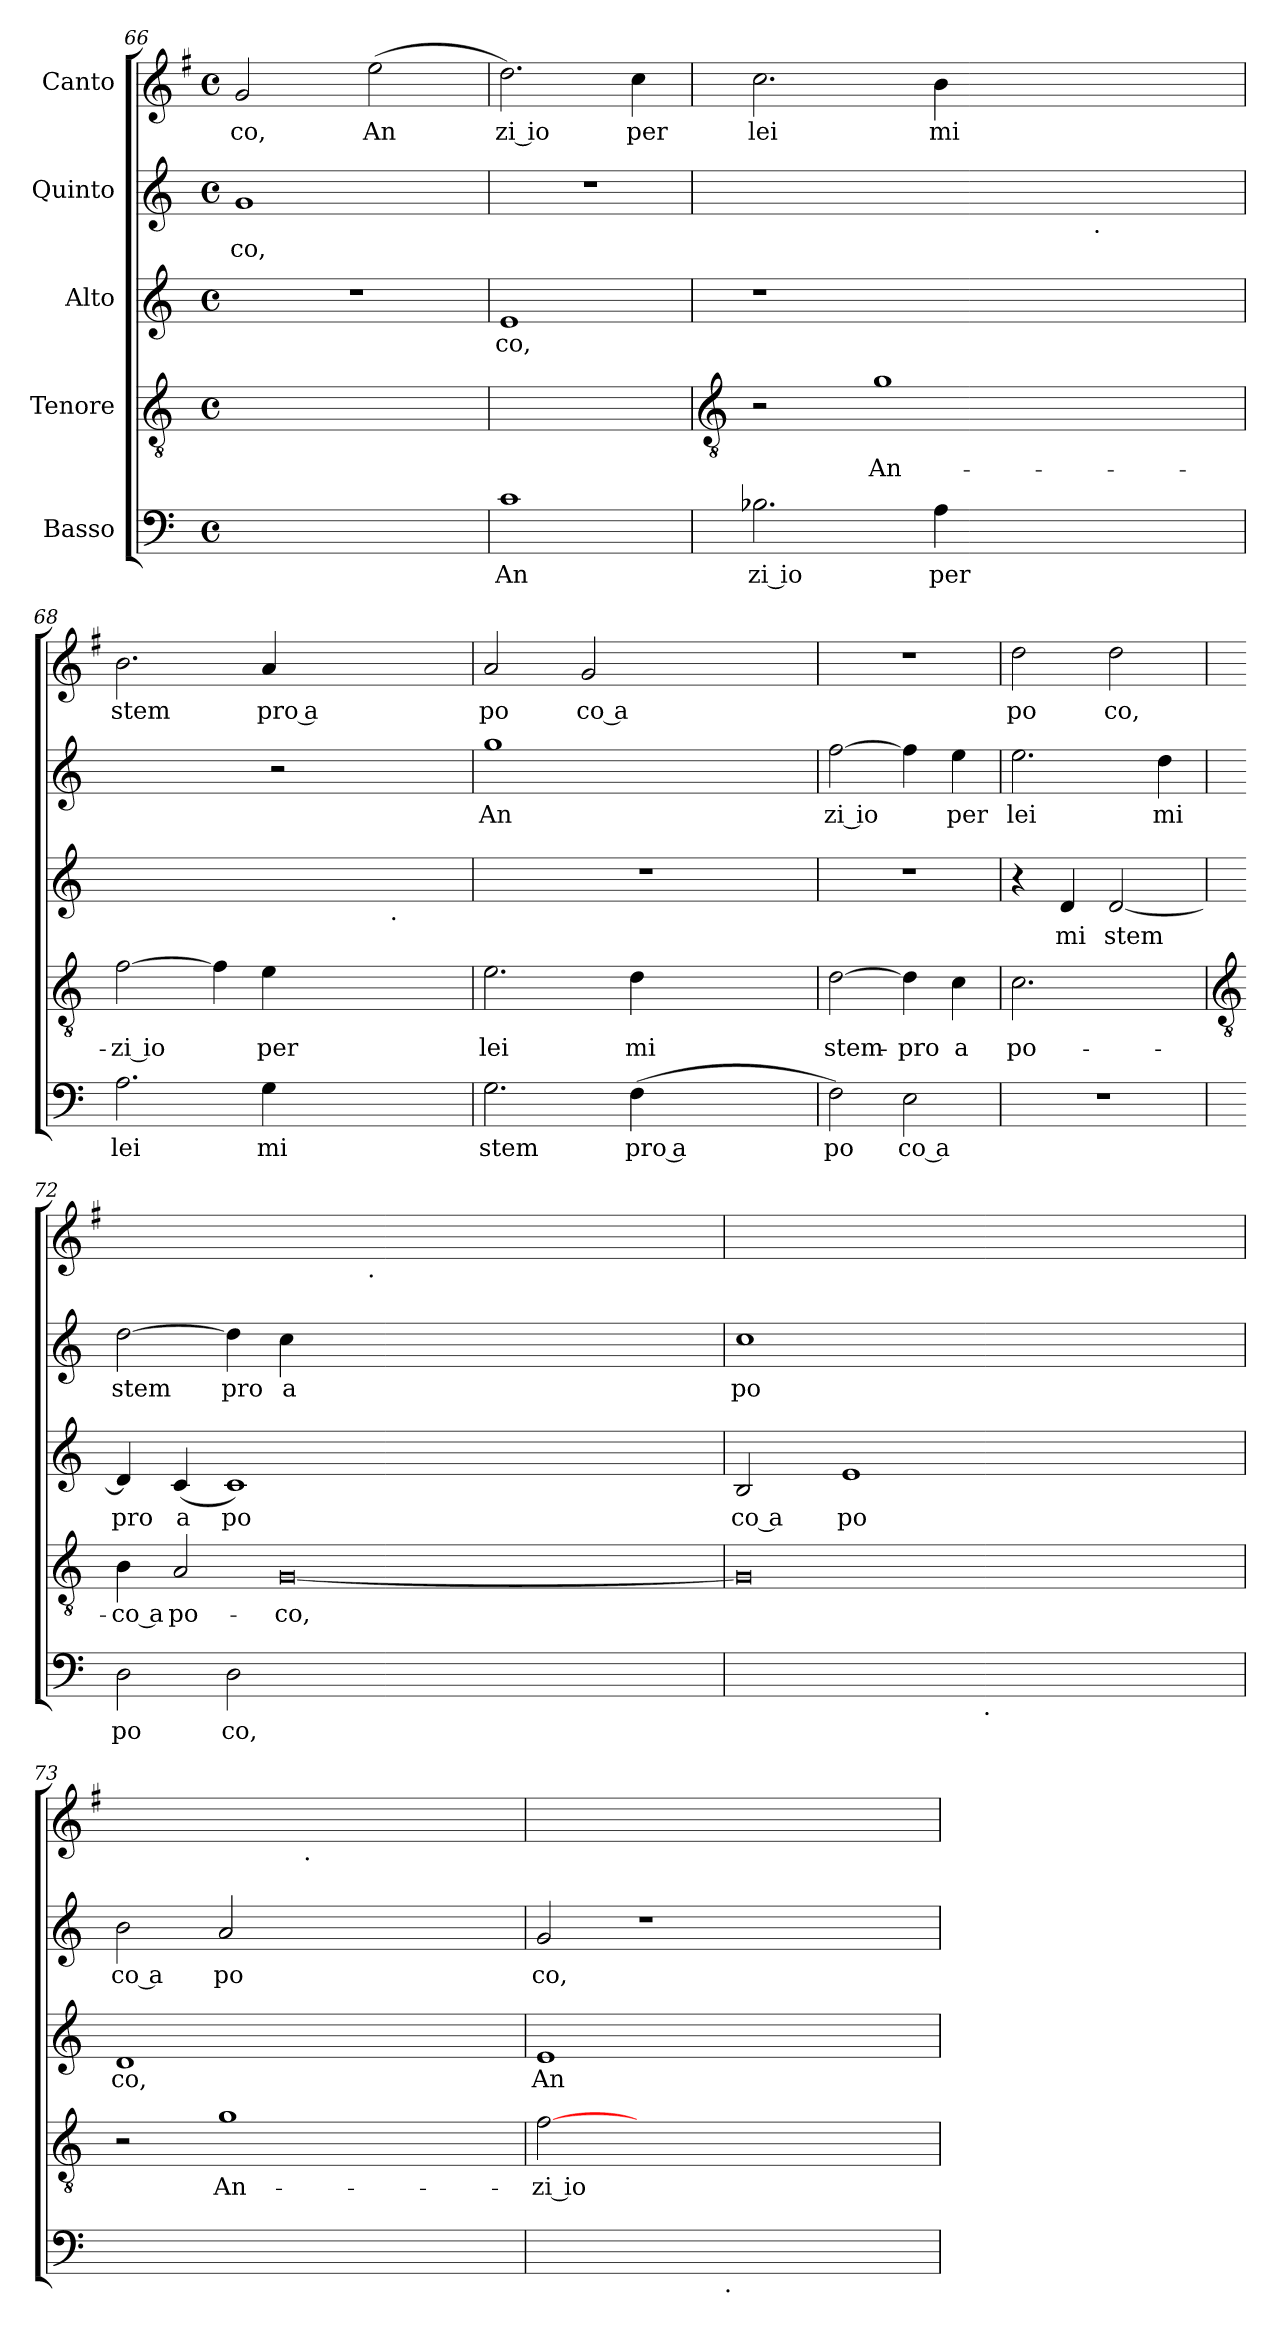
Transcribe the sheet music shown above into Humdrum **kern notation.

**kern	**text	**kern	**text	**kern	**text	**kern	**text	**kern	**text
*part5	*part5	*part4	*part4	*part3	*part3	*part2	*part2	*part1	*part1
*staff5	*staff5	*staff4	*staff4	*staff3	*staff3	*staff2	*staff2	*staff1	*staff1
*I"Basso	*	*I"Tenore	*	*I"Alto	*	*I"Quinto	*	*I"Canto	*
!!LO:LB:g=z
*clefF4	*	*clefGv2	*	*clefG2	*	*clefG2	*	*clefG2	*
*	*	*	*	*	*	*	*	*ITrd-3c-5	*
*k[]	*	*k[]	*	*k[]	*	*k[]	*	*k[]	*
*C:	*	*C:	*	*C:	*	*C:	*	*C:	*
*M4/4	*	*M4/4	*	*M4/4	*	*M4/4	*	*M4/4	*
*met(c)	*	*met(c)	*	*met(c)	*	*met(c)	*	*met(c)	*
=66	=66	=66	=66	=66	=66	=66	=66	=66	=66
!	!	!	!	!	!	!	!LO:LY:b	!	!LO:LY:b
32ryy	.	4ryy	.	1r	.	1g	co,	2cc/	co,
32%31ryy	.	.	.	.	.	.	.	.	.
.	.	4ryy	.	.	.	.	.	.	.
!	!	!	!	!	!	!	!	!	!LO:LY:b
.	.	4ryy	.	.	.	.	.	(>2aa\	An
.	.	4ryy	.	.	.	.	.	.	.
!!LO:LB:g=z
=67A	=67A	=67A	=67A	=67A	=67A	=67A	=67A	=67A	=67A
!	!LO:LY:b	!	!	!	!LO:LY:b	!	!	!	!LO:LY:b
1c	An	32ryy	.	1e	co,	1r	.	2.gg\)	zi io
.	.	32%31ryy	.	.	.	.	.	.	.
!	!	!	!	!	!	!	!	!	!LO:LY:b
.	.	.	.	.	.	.	.	4ff\	per
!!LO:LB:g=z
=68A	=68A	=68A	=68A	=68A	=68A	=68A	=68A	=68A	=68A
*	*	*clefGv2	*	*	*	*	*	*	*
!	!LO:LY:b	!	!	!	!	!	!	!	!LO:LY:b
2.B-X\	zi io	2r	.	1r	.	4ryy	.	2.ff\	lei
.	.	.	.	.	.	4ryy	.	.	.
!	!	!	!LO:LY:b	!	!	!	!	!	!
.	.	1g	An-	.	.	4ryy	.	.	.
!	!LO:LY:b	!	!	!	!	!	!	!	!LO:LY:b
4A\	per	.	.	.	.	64ryy	.	4ee\	mi
.	.	.	.	.	.	64ryy	.	.	.
.	.	.	.	.	.	64ryy	.	.	.
.	.	.	.	.	.	64ryy	.	.	.
.	.	.	.	.	.	64ryy	.	.	.
.	.	.	.	.	.	64ryy	.	.	.
.	.	.	.	.	.	64ryy	.	.	.
.	.	.	.	.	.	64ryy	.	.	.
.	.	.	.	.	.	64ryy	.	.	.
.	.	.	.	.	.	64ryy	.	.	.
.	.	.	.	.	.	64ryy	.	.	.
.	.	.	.	.	.	64ryy	.	.	.
.	.	.	.	.	.	64ryy	.	.	.
.	.	.	.	.	.	64ryy	.	.	.
!	!	!	!	!	!	!LO:TX:b:t=.	!	!	!
.	.	.	.	.	.	64ryy	.	.	.
.	.	.	.	.	.	4ryy	.	.	.
2ryy	.	.	.	2ryy	.	.	.	2ryy	.
.	.	.	.	.	.	4ryy	.	.	.
.	.	.	.	.	.	64ryy	.	.	.
=68B	=68B	=68B	=68B	=68B	=68B	=68B	=68B	=68B	=68B
!	!LO:LY:b	!	!LO:LY:b	!	!	!	!	!	!LO:LY:b
2.A\	lei	[2f\	-zi io	4ryy	.	4ryy	.	2.ee\	stem
.	.	.	.	4ryy	.	4ryy	.	.	.
.	.	4f\]	.	4ryy	.	4ryy	.	.	.
!	!LO:LY:b	!	!LO:LY:b	!	!	!	!	!	!LO:LY:b
4G\	mi	4e\	per	64ryy	.	64ryy	.	4dd/	pro a
.	.	.	.	64ryy	.	2r	.	.	.
.	.	.	.	64ryy	.	.	.	.	.
.	.	.	.	64ryy	.	.	.	.	.
.	.	.	.	64ryy	.	.	.	.	.
.	.	.	.	64ryy	.	.	.	.	.
.	.	.	.	64ryy	.	.	.	.	.
.	.	.	.	64ryy	.	.	.	.	.
.	.	.	.	64ryy	.	.	.	.	.
.	.	.	.	64ryy	.	.	.	.	.
.	.	.	.	64ryy	.	.	.	.	.
.	.	.	.	64ryy	.	.	.	.	.
.	.	.	.	64ryy	.	.	.	.	.
.	.	.	.	64ryy	.	.	.	.	.
!	!	!	!	!LO:TX:b:t=.	!	!	!	!	!
.	.	.	.	64ryy	.	.	.	.	.
.	.	.	.	4ryy	.	.	.	.	.
4ryy	.	4ryy	.	.	.	.	.	4ryy	.
.	.	.	.	32ryy	.	.	.	.	.
64ryy	.	64ryy	.	.	.	.	.	64ryy	.
=69A	=69A	=69A	=69A	=69A	=69A	=69A	=69A	=69A	=69A
!	!LO:LY:b	!	!LO:LY:b	!	!	!	!LO:LY:b	!	!LO:LY:b
2.G\	stem	2.e\	lei	4ryy	.	1gg	An	2dd/	po
.	.	.	.	4ryy	.	.	.	.	.
!	!	!	!	!	!	!	!	!	!LO:LY:b
.	.	.	.	4ryy	.	.	.	2cc/	co a
!	!LO:LY:b	!	!LO:LY:b	!	!	!	!	!	!
(>4F\	pro a	4d\	mi	64ryy	.	.	.	.	.
.	.	.	.	1r	.	.	.	.	.
2ryy	.	2ryy	.	.	.	2ryy	.	2ryy	.
4ryy	.	4ryy	.	.	.	4ryy	.	4ryy	.
64ryy	.	64ryy	.	.	.	64ryy	.	64ryy	.
!!LO:LB:g=z
=70A	=70A	=70A	=70A	=70A	=70A	=70A	=70A	=70A	=70A
!	!LO:LY:b	!	!LO:LY:b	!	!	!	!LO:LY:b	!	!
2F\)	po	[2d\	stem-	1r	.	[2ff\	zi io	1r	.
!	!LO:LY:b	!	!LO:LY:b	!	!	!	!	!	!
2E\	co a	4d\]	-pro	.	.	4ff\]	.	.	.
!	!	!	!LO:LY:b	!	!	!	!LO:LY:b	!	!
.	.	4c\	a	.	.	4ee\	per	.	.
!!LO:LB:g=z
=71	=71	=71	=71	=71	=71	=71	=71	=71	=71
!	!	!	!LO:LY:b	!	!	!	!LO:LY:b	!	!LO:LY:b
1r	.	2.c\	po-	4r	.	2.ee\	lei	2gg\	po
!	!	!	!	!	!LO:LY:b	!	!	!	!
.	.	.	.	4d/	mi	.	.	.	.
!	!	!	!	!	!LO:LY:b	!	!	!	!LO:LY:b
.	.	.	.	[2d/	stem	.	.	2gg\	co,
!	!	!	!	!	!	!	!LO:LY:b	!	!
.	.	4ryy	.	.	.	4dd\	mi	.	.
!!LO:LB:g=z
=72A	=72A	=72A	=72A	=72A	=72A	=72A	=72A	=72A	=72A
*	*	*clefGv2	*	*	*	*	*	*	*
!	!LO:LY:b	!	!LO:LY:b	!	!LO:LY:b	!	!LO:LY:b	!	!
2D\	po	4B\	-co a	4d/]	pro	[2dd\	stem	4ryy	.
!	!	!	!LO:LY:b	!	!LO:LY:b	!	!	!	!
.	.	2A/	po-	(<4c/	a	.	.	4ryy	.
!	!LO:LY:b	!	!	!	!LO:LY:b	!	!LO:LY:b	!	!
2D\	co,	.	.	1c)	po	4dd\]	pro	4ryy	.
!	!	!	!LO:LY:b	!	!	!	!LO:LY:b	!	!
.	.	[0G	-co,	.	.	4cc\	a	32ryy	.
.	.	.	.	.	.	.	.	32ryy	.
.	.	.	.	.	.	.	.	32ryy	.
.	.	.	.	.	.	.	.	32ryy	.
.	.	.	.	.	.	.	.	32ryy	.
.	.	.	.	.	.	.	.	32ryy	.
!	!	!	!	!	!	!	!	!LO:TX:b:t=.	!
.	.	.	.	.	.	.	.	32ryy	.
.	.	.	.	.	.	.	.	4ryy	.
1..ryy	.	.	.	.	.	1..ryy	.	.	.
.	.	.	.	.	.	.	.	1ryy	.
.	.	.	.	1ryy	.	.	.	.	.
.	.	.	.	.	.	.	.	2ryy	.
.	.	.	.	4ryy	.	.	.	.	.
.	.	.	.	.	.	.	.	32ryy	.
=72B	=72B	=72B	=72B	=72B	=72B	=72B	=72B	=72B	=72B
!	!	!	!	!	!LO:LY:b	!	!LO:LY:b	!	!
4ryy	.	0G]	.	2B/	co a	1cc	po	4ryy	.
4ryy	.	.	.	.	.	.	.	4ryy	.
!	!	!	!	!	!LO:LY:b	!	!	!	!
4ryy	.	.	.	1e	po	.	.	4ryy	.
32ryy	.	.	.	.	.	.	.	32ryy	.
32ryy	.	.	.	.	.	.	.	4ryy	.
32ryy	.	.	.	.	.	.	.	.	.
32ryy	.	.	.	.	.	.	.	.	.
32ryy	.	.	.	.	.	.	.	.	.
32ryy	.	.	.	.	.	.	.	.	.
!LO:TX:b:t=.	!	!	!	!	!	!	!	!	!
32ryy	.	.	.	.	.	.	.	.	.
4ryy	.	.	.	.	.	.	.	.	.
.	.	.	.	.	.	1ryy	.	.	.
.	.	.	.	.	.	.	.	32%31ryy	.
2ryy	.	.	.	.	.	.	.	.	.
.	.	.	.	2ryy	.	.	.	.	.
4ryy	.	.	.	.	.	.	.	.	.
32ryy	.	.	.	.	.	.	.	.	.
=73A	=73A	=73A	=73A	=73A	=73A	=73A	=73A	=73A	=73A
!	!	!	!	!	!LO:LY:b	!	!LO:LY:b	!	!
4ryy	.	2r	.	1d	co,	2b\	co a	4ryy	.
4ryy	.	.	.	.	.	.	.	4ryy	.
!	!	!	!LO:LY:b	!	!	!	!LO:LY:b	!	!
4ryy	.	1g	An-	.	.	2a/	po	32ryy	.
.	.	.	.	.	.	.	.	32ryy	.
.	.	.	.	.	.	.	.	32ryy	.
.	.	.	.	.	.	.	.	32ryy	.
.	.	.	.	.	.	.	.	32ryy	.
.	.	.	.	.	.	.	.	32ryy	.
!	!	!	!	!	!	!	!	!LO:TX:b:t=.	!
.	.	.	.	.	.	.	.	32ryy	.
.	.	.	.	.	.	.	.	4ryy	.
32ryy	.	.	.	.	.	.	.	.	.
4ryy	.	.	.	.	.	.	.	.	.
.	.	.	.	.	.	.	.	4ryy	.
.	.	.	.	2ryy	.	2ryy	.	.	.
4...ryy	.	.	.	.	.	.	.	.	.
.	.	.	.	.	.	.	.	4ryy	.
.	.	.	.	.	.	.	.	32ryy	.
=74A	=74A	=74A	=74A	=74A	=74A	=74A	=74A	=74A	=74A
!	!	!	!LO:LY:b	!	!LO:LY:b	!	!LO:LY:b	!	!
4ryy	.	[2f\	-zi io	1e	An	2g/	co,	4ryy	.
4ryy	.	.	.	.	.	.	.	4ryy	.
32ryy	.	1ryy	.	.	.	1r	.	32ryy	.
32ryy	.	.	.	.	.	.	.	4ryy	.
32ryy	.	.	.	.	.	.	.	.	.
32ryy	.	.	.	.	.	.	.	.	.
32ryy	.	.	.	.	.	.	.	.	.
32ryy	.	.	.	.	.	.	.	.	.
!LO:TX:b:t=.	!	!	!	!	!	!	!	!	!
32ryy	.	.	.	.	.	.	.	.	.
4ryy	.	.	.	.	.	.	.	.	.
.	.	.	.	.	.	.	.	4ryy	.
4ryy	.	.	.	.	.	.	.	.	.
.	.	.	.	2ryy	.	.	.	.	.
.	.	.	.	.	.	.	.	4...ryy	.
4ryy	.	.	.	.	.	.	.	.	.
32ryy	.	.	.	.	.	.	.	.	.
=	=	=	=	=	=	=	=	=	=
*-	*-	*-	*-	*-	*-	*-	*-	*-	*-
